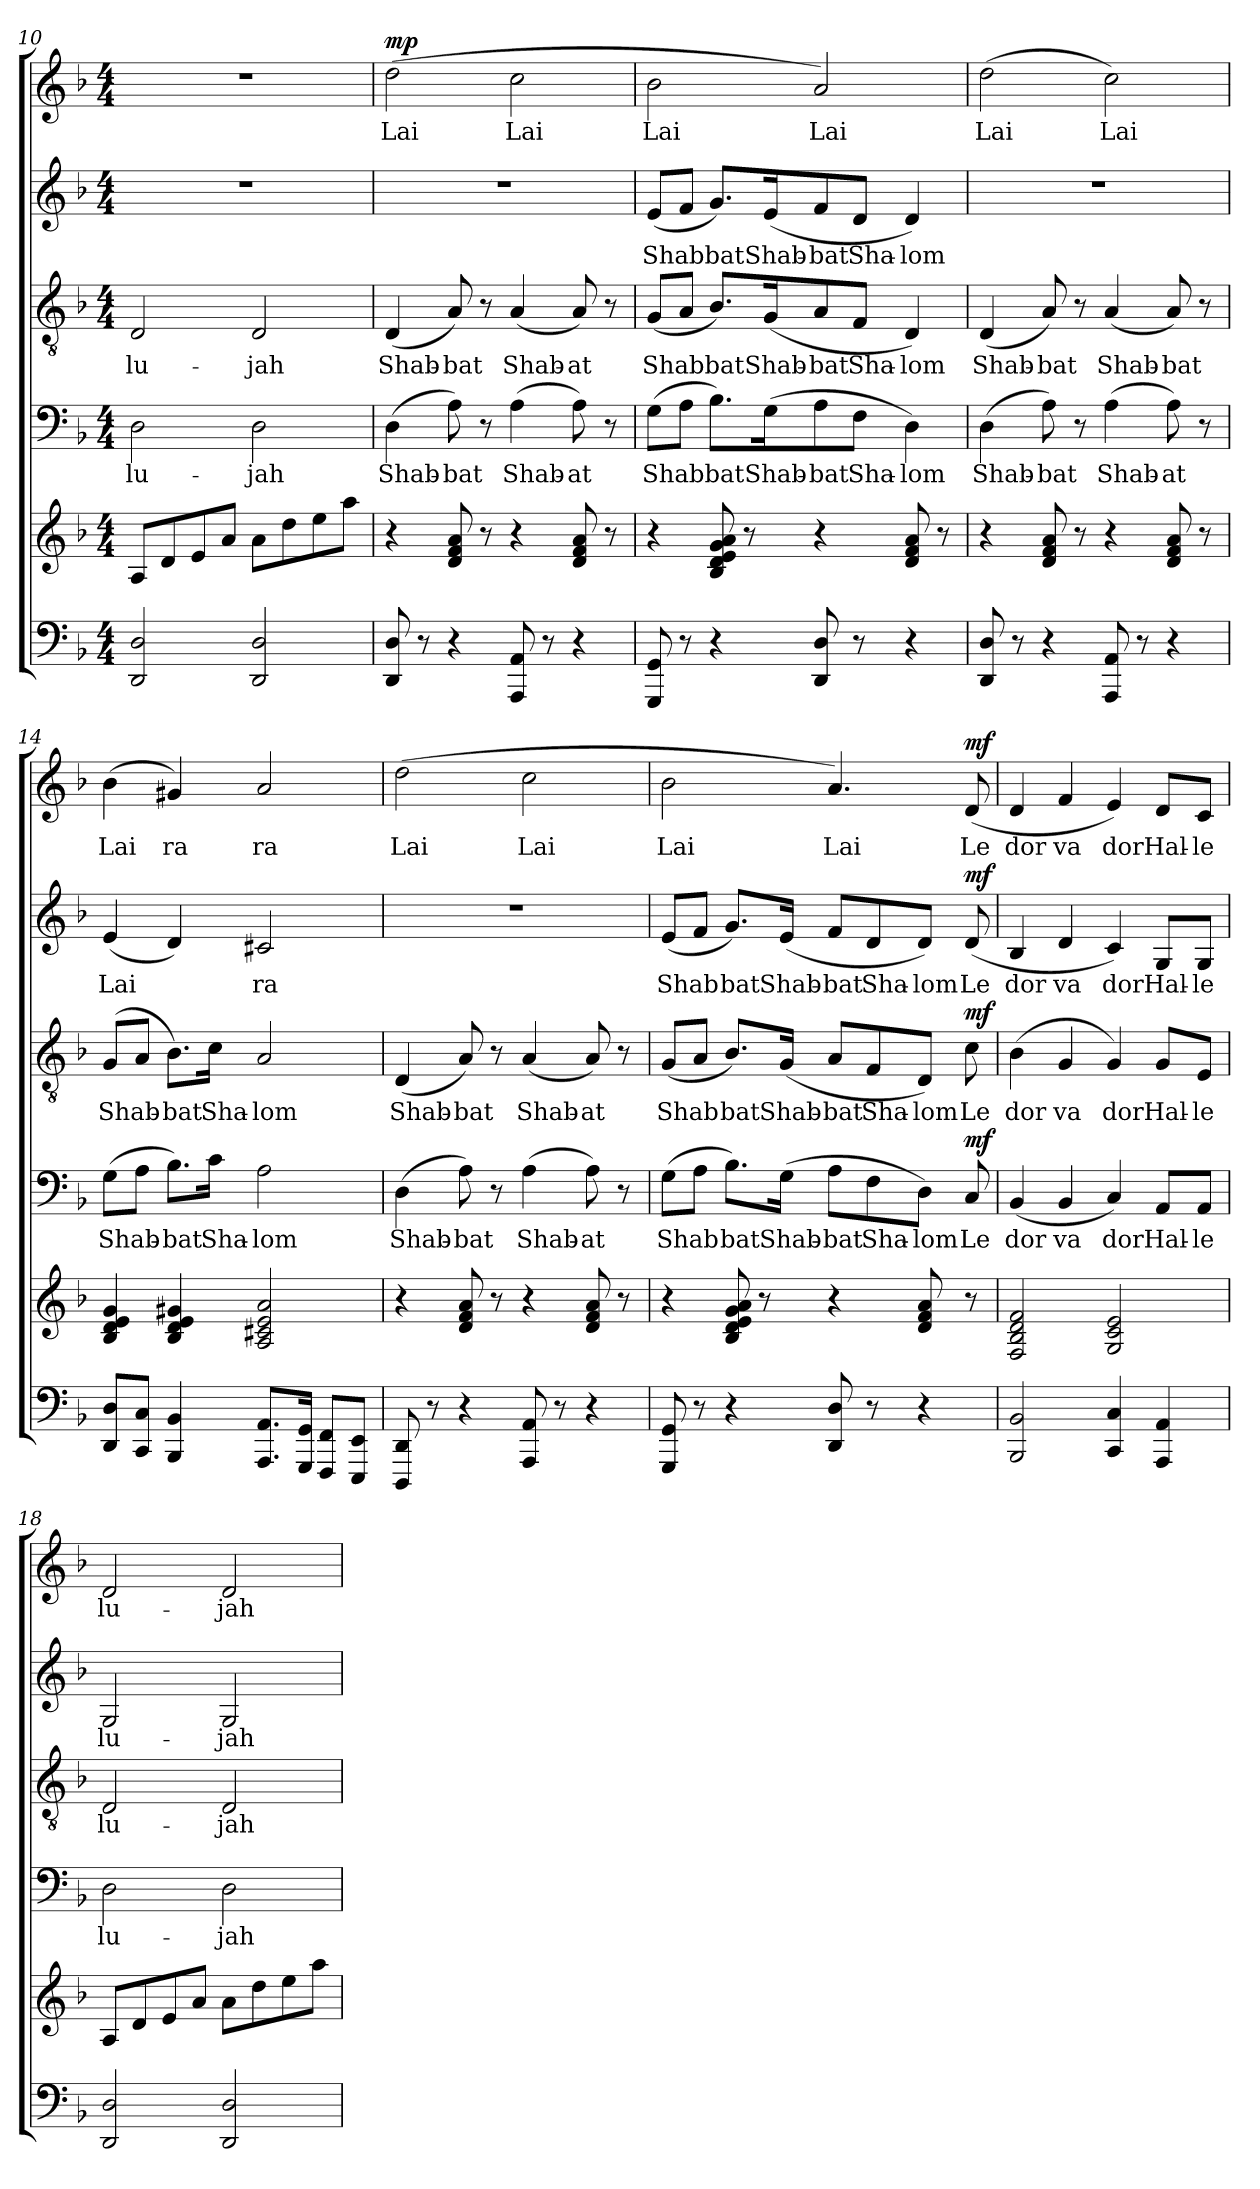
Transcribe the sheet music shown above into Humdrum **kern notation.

**kern	**kern	**kern	**text	**dynam	**kern	**text	**dynam	**kern	**text	**dynam	**kern	**text	**dynam
*part5	*part5	*part4	*part4	*part4	*part3	*part3	*part3	*part2	*part2	*part2	*part1	*part1	*part1
*staff6	*staff5	*staff4	*staff4	*staff4	*staff3	*staff3	*staff3	*staff2	*staff2	*staff2	*staff1	*staff1	*staff1
*clefF4	*clefG2	*clefF4	*	*	*clefGv2	*	*	*clefG2	*	*	*clefG2	*	*
*k[b-]	*k[b-]	*k[b-]	*	*	*k[b-]	*	*	*k[b-]	*	*	*k[b-]	*	*
*d:	*d:	*d:	*	*	*d:	*	*	*d:	*	*	*d:	*	*
*M4/4	*M4/4	*M4/4	*	*	*M4/4	*	*	*M4/4	*	*	*M4/4	*	*
=10	=10	=10	=10	=10	=10	=10	=10	=10	=10	=10	=10	=10	=10
!	!	!	!LO:LY:b	!	!	!LO:LY:b	!	!	!	!	!	!	!
2DD/ 2D/	8A/L	2D\	lu-	.	2D/	lu-	.	1r	.	.	1r	.	.
.	8d/	.	.	.	.	.	.	.	.	.	.	.	.
.	8e/	.	.	.	.	.	.	.	.	.	.	.	.
.	8a/J	.	.	.	.	.	.	.	.	.	.	.	.
!	!	!	!LO:LY:b	!	!	!LO:LY:b	!	!	!	!	!	!	!
2DD/ 2D/	8a\L	2D\	-jah	.	2D/	-jah	.	.	.	.	.	.	.
.	8dd\	.	.	.	.	.	.	.	.	.	.	.	.
.	8ee\	.	.	.	.	.	.	.	.	.	.	.	.
.	8aa\J	.	.	.	.	.	.	.	.	.	.	.	.
!!LO:LB:g=z
=11	=11	=11	=11	=11	=11	=11	=11	=11	=11	=11	=11	=11	=11
!	!	!	!LO:LY:b	!	!	!LO:LY:b	!	!	!	!	!	!LO:LY:b	!LO:DY:a
8DD/ 8D/	4r	(>4D\	Shab-	.	(<4D/	Shab-	.	1r	.	.	(>2dd\	Lai	mp
8r	.	.	.	.	.	.	.	.	.	.	.	.	.
!	!	!	!LO:LY:b	!	!	!LO:LY:b	!	!	!	!	!	!	!
4r	8d/ 8f/ 8a/	8A\)	-bat	.	8A/)	-bat	.	.	.	.	.	.	.
.	8r	8r	.	.	8r	.	.	.	.	.	.	.	.
!	!	!	!LO:LY:b	!	!	!LO:LY:b	!	!	!	!	!	!LO:LY:b	!
8AAA/ 8AA/	4r	(>4A\	Shab-	.	(<4A/	Shab-	.	.	.	.	2cc\	Lai	.
8r	.	.	.	.	.	.	.	.	.	.	.	.	.
!	!	!	!LO:LY:b	!	!	!LO:LY:b	!	!	!	!	!	!	!
4r	8d/ 8f/ 8a/	8A\)	-at	.	8A/)	-at	.	.	.	.	.	.	.
.	8r	8r	.	.	8r	.	.	.	.	.	.	.	.
=12	=12	=12	=12	=12	=12	=12	=12	=12	=12	=12	=12	=12	=12
!	!	!	!LO:LY:b	!	!	!LO:LY:b	!	!	!LO:LY:b	!	!	!LO:LY:b	!
8GGG/ 8GG/	4r	(>8G\L	Shab	.	(<8G/L	Shab	.	(<8e/L	Shab	.	2b-\	Lai	.
8r	.	8A\J	.	.	8A/J	.	.	8f/J	.	.	.	.	.
!	!	!	!LO:LY:b	!	!	!LO:LY:b	!	!	!LO:LY:b	!	!	!	!
4r	8B-/ 8d/ 8e/ 8g/ 8a/	8.B-\L)	bat	.	8.B-/L)	bat	.	8.g/L)	bat	.	.	.	.
.	8r	.	.	.	.	.	.	.	.	.	.	.	.
!	!	!	!LO:LY:b	!	!	!LO:LY:b	!	!	!LO:LY:b	!	!	!	!
.	.	(>16G\k	Shab-	.	(<16G/k	Shab-	.	(<16e/k	Shab-	.	.	.	.
!	!	!	!LO:LY:b	!	!	!LO:LY:b	!	!	!LO:LY:b	!	!	!LO:LY:b	!
8DD/ 8D/	4r	8A\	-bat	.	8A/	-bat	.	8f/	-bat	.	2a/)	Lai	.
!	!	!	!LO:LY:b	!	!	!LO:LY:b	!	!	!LO:LY:b	!	!	!	!
8r	.	8F\J	Sha-	.	8F/J	Sha-	.	8d/J	Sha-	.	.	.	.
!	!	!	!LO:LY:b	!	!	!LO:LY:b	!	!	!LO:LY:b	!	!	!	!
4r	8d/ 8f/ 8a/	4D\)	-lom	.	4D/)	-lom	.	4d/)	-lom	.	.	.	.
.	8r	.	.	.	.	.	.	.	.	.	.	.	.
=13	=13	=13	=13	=13	=13	=13	=13	=13	=13	=13	=13	=13	=13
!	!	!	!LO:LY:b	!	!	!LO:LY:b	!	!	!	!	!	!LO:LY:b	!
8DD/ 8D/	4r	(>4D\	Shab-	.	(<4D/	Shab-	.	1r	.	.	(>2dd\	Lai	.
8r	.	.	.	.	.	.	.	.	.	.	.	.	.
!	!	!	!LO:LY:b	!	!	!LO:LY:b	!	!	!	!	!	!	!
4r	8d/ 8f/ 8a/	8A\)	-bat	.	8A/)	-bat	.	.	.	.	.	.	.
.	8r	8r	.	.	8r	.	.	.	.	.	.	.	.
!	!	!	!LO:LY:b	!	!	!LO:LY:b	!	!	!	!	!	!LO:LY:b	!
8AAA/ 8AA/	4r	(>4A\	Shab-	.	(<4A/	Shab-	.	.	.	.	2cc\)	Lai	.
8r	.	.	.	.	.	.	.	.	.	.	.	.	.
!	!	!	!LO:LY:b	!	!	!LO:LY:b	!	!	!	!	!	!	!
4r	8d/ 8f/ 8a/	8A\)	-at	.	8A/)	-bat	.	.	.	.	.	.	.
.	8r	8r	.	.	8r	.	.	.	.	.	.	.	.
=14	=14	=14	=14	=14	=14	=14	=14	=14	=14	=14	=14	=14	=14
!	!	!	!LO:LY:b	!	!	!LO:LY:b	!	!	!LO:LY:b	!	!	!LO:LY:b	!
8DD/ 8D/L	4B-/ 4d/ 4e/ 4g/	(>8G\L	Shab-	.	(>8G/L	Shab-	.	(<4e/	Lai	.	(>4b-\	Lai	.
8CC/ 8C/J	.	8A\J	.	.	8A/J	.	.	.	.	.	.	.	.
!	!	!	!LO:LY:b	!	!	!LO:LY:b	!	!	!	!	!	!LO:LY:b	!
4BBB-/ 4BB-/	4B-/ 4d/ 4e/ 4g#X/	8.B-\L)	-bat	.	8.B-\L)	-bat	.	4d/)	.	.	4g#X/)	ra	.
!	!	!	!LO:LY:b	!	!	!LO:LY:b	!	!	!	!	!	!	!
.	.	16c\Jk	Sha-	.	16c\Jk	Sha-	.	.	.	.	.	.	.
!	!	!	!LO:LY:b	!	!	!LO:LY:b	!	!	!LO:LY:b	!	!	!LO:LY:b	!
8.AAA/ 8.AA/L	2A/ 2c#X/ 2e/ 2a/	2A\	-lom	.	2A/	-lom	.	2c#X/	ra	.	2a/	ra	.
16GGG/ 16GG/Jk	.	.	.	.	.	.	.	.	.	.	.	.	.
8FFF/ 8FF/L	.	.	.	.	.	.	.	.	.	.	.	.	.
8EEE/ 8EE/J	.	.	.	.	.	.	.	.	.	.	.	.	.
!!LO:PB:g=z
=15	=15	=15	=15	=15	=15	=15	=15	=15	=15	=15	=15	=15	=15
!	!	!	!LO:LY:b	!	!	!LO:LY:b	!	!	!	!	!	!LO:LY:b	!
8DDD/ 8DD/	4r	(>4D\	Shab-	.	(<4D/	Shab-	.	1r	.	.	(>2dd\	Lai	.
8r	.	.	.	.	.	.	.	.	.	.	.	.	.
!	!	!	!LO:LY:b	!	!	!LO:LY:b	!	!	!	!	!	!	!
4r	8d/ 8f/ 8a/	8A\)	-bat	.	8A/)	-bat	.	.	.	.	.	.	.
.	8r	8r	.	.	8r	.	.	.	.	.	.	.	.
!	!	!	!LO:LY:b	!	!	!LO:LY:b	!	!	!	!	!	!LO:LY:b	!
8AAA/ 8AA/	4r	(>4A\	Shab-	.	(<4A/	Shab-	.	.	.	.	2cc\	Lai	.
8r	.	.	.	.	.	.	.	.	.	.	.	.	.
!	!	!	!LO:LY:b	!	!	!LO:LY:b	!	!	!	!	!	!	!
4r	8d/ 8f/ 8a/	8A\)	-at	.	8A/)	-at	.	.	.	.	.	.	.
.	8r	8r	.	.	8r	.	.	.	.	.	.	.	.
=16	=16	=16	=16	=16	=16	=16	=16	=16	=16	=16	=16	=16	=16
!	!	!	!LO:LY:b	!	!	!LO:LY:b	!	!	!LO:LY:b	!	!	!LO:LY:b	!
8GGG/ 8GG/	4r	(>8G\L	Shab	.	(<8G/L	Shab	.	(<8e/L	Shab	.	2b-\	Lai	.
8r	.	8A\J	.	.	8A/J	.	.	8f/J	.	.	.	.	.
!	!	!	!LO:LY:b	!	!	!LO:LY:b	!	!	!LO:LY:b	!	!	!	!
4r	8B-/ 8d/ 8e/ 8g/ 8a/	8.B-\L)	bat	.	8.B-/L)	bat	.	8.g/L)	bat	.	.	.	.
.	8r	.	.	.	.	.	.	.	.	.	.	.	.
!	!	!	!LO:LY:b	!	!	!LO:LY:b	!	!	!LO:LY:b	!	!	!	!
.	.	(>16G\Jk	Shab-	.	(<16G/Jk	Shab-	.	(<16e/Jk	Shab-	.	.	.	.
!	!	!	!LO:LY:b	!	!	!LO:LY:b	!	!	!LO:LY:b	!	!	!LO:LY:b	!
8DD/ 8D/	4r	8A\L	-bat	.	8A/L	-bat	.	8f/L	-bat	.	4.a/)	Lai	.
!	!	!	!LO:LY:b	!	!	!LO:LY:b	!	!	!LO:LY:b	!	!	!	!
8r	.	8F\	Sha-	.	8F/	Sha-	.	8d/	Sha-	.	.	.	.
!	!	!	!LO:LY:b	!	!	!LO:LY:b	!	!	!LO:LY:b	!	!	!	!
4r	8d/ 8f/ 8a/	8D\J)	-lom	.	8D/J)	-lom	.	8d/J)	-lom	.	.	.	.
!	!	!	!LO:LY:b	!LO:DY:a	!	!LO:LY:b	!LO:DY:a	!	!LO:LY:b	!LO:DY:a	!	!LO:LY:b	!LO:DY:a
.	8r	8C/	Le	mf	8c\	Le	mf	(<8d/	Le	mf	(<8d/	Le	mf
=17	=17	=17	=17	=17	=17	=17	=17	=17	=17	=17	=17	=17	=17
!	!	!	!LO:LY:b	!	!	!LO:LY:b	!	!	!LO:LY:b	!	!	!LO:LY:b	!
2BBB-/ 2BB-/	2F/ 2B-/ 2d/ 2f/	(<4BB-/	dor	.	(>4B-\	dor	.	4B-/	dor	.	4d/	dor	.
!	!	!	!LO:LY:b	!	!	!LO:LY:b	!	!	!LO:LY:b	!	!	!LO:LY:b	!
.	.	4BB-/	va	.	4G/	va	.	4d/	va	.	4f/	va	.
!	!	!	!LO:LY:b	!	!	!LO:LY:b	!	!	!LO:LY:b	!	!	!LO:LY:b	!
4CC/ 4C/	2G/ 2c/ 2e/	4C/)	dor	.	4G/)	dor	.	4c/)	dor	.	4e/)	dor	.
!	!	!	!LO:LY:b	!	!	!LO:LY:b	!	!	!LO:LY:b	!	!	!LO:LY:b	!
4AAA/ 4AA/	.	8AA/L	-Hal-	.	8G/L	Hal-	.	8G/L	Hal-	.	8d/L	Hal-	.
!	!	!	!LO:LY:b	!	!	!LO:LY:b	!	!	!LO:LY:b	!	!	!LO:LY:b	!
.	.	8AA/J	le	.	8E/J	-le	.	8G/J	-le	.	8c/J	-le	.
=18	=18	=18	=18	=18	=18	=18	=18	=18	=18	=18	=18	=18	=18
!	!	!	!LO:LY:b	!	!	!LO:LY:b	!	!	!LO:LY:b	!	!	!LO:LY:b	!
2DD/ 2D/	8A/L	2D\	-lu-	.	2D/	lu-	.	2G/	lu-	.	2d/	lu-	.
.	8d/	.	.	.	.	.	.	.	.	.	.	.	.
.	8e/	.	.	.	.	.	.	.	.	.	.	.	.
.	8a/J	.	.	.	.	.	.	.	.	.	.	.	.
!	!	!	!LO:LY:b	!	!	!LO:LY:b	!	!	!LO:LY:b	!	!	!LO:LY:b	!
2DD/ 2D/	8a\L	2D\	jah	.	2D/	-jah	.	2G/	-jah	.	2d/	-jah	.
.	8dd\	.	.	.	.	.	.	.	.	.	.	.	.
.	8ee\	.	.	.	.	.	.	.	.	.	.	.	.
.	8aa\J	.	.	.	.	.	.	.	.	.	.	.	.
=	=	=	=	=	=	=	=	=	=	=	=	=	=
*-	*-	*-	*-	*-	*-	*-	*-	*-	*-	*-	*-	*-	*-
